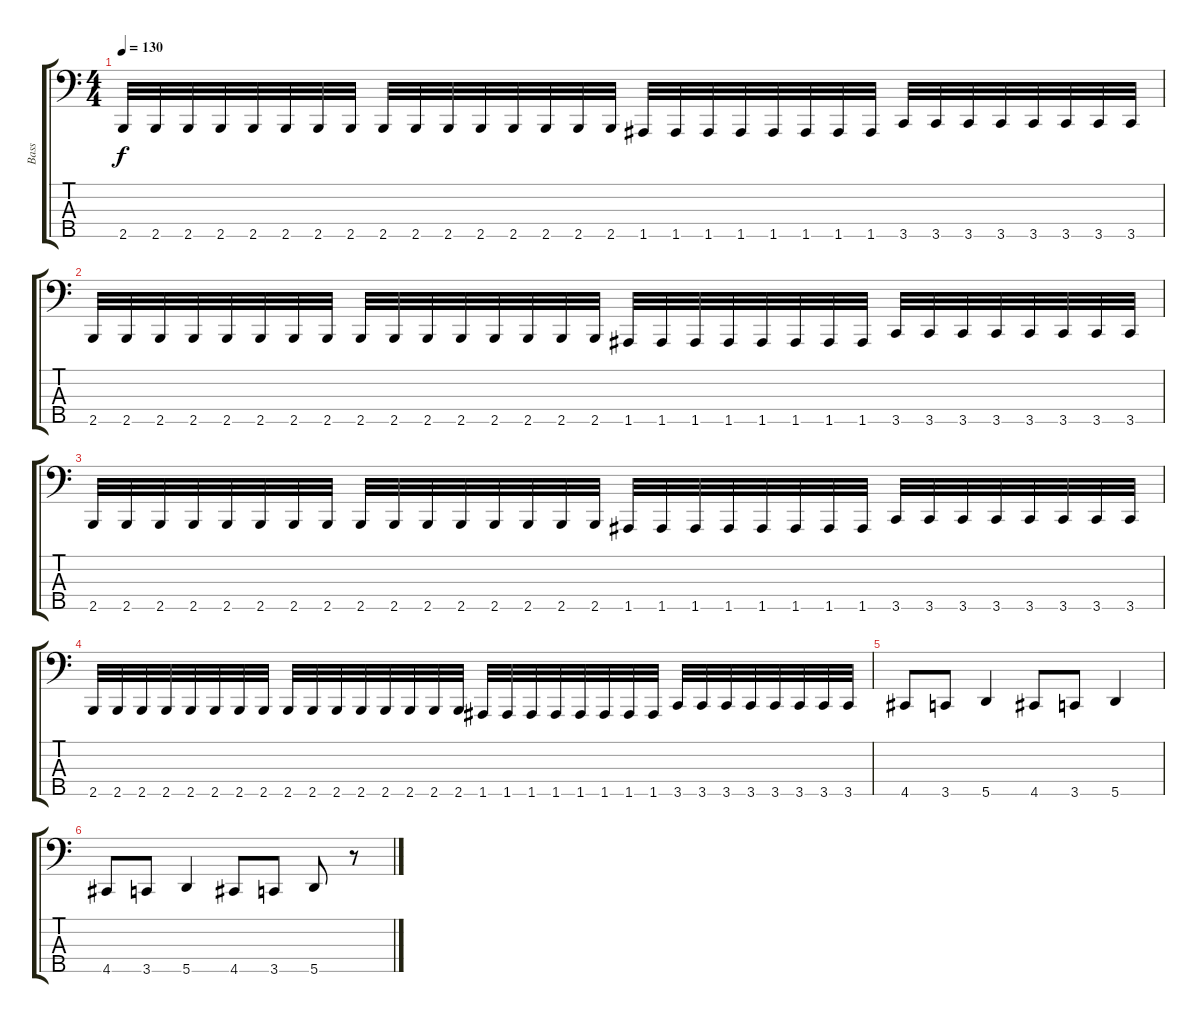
\track ("Bass" "Bass") {instrument overdrivenguitar}
\staff {score tabs}
\tuning (F2 C2 G1 D1 A0) {hide}
\ts (4 4)
\tempo 130
\clef f4
\ks c
2.5.32{dy f} 2.5.32 2.5.32 2.5.32 2.5.32 2.5.32 2.5.32 2.5.32 2.5.32 2.5.32 2.5.32 2.5.32 2.5.32 2.5.32 2.5.32 2.5.32 1.5.32 1.5.32 1.5.32 1.5.32 1.5.32 1.5.32 1.5.32 1.5.32 3.5.32 3.5.32 3.5.32 3.5.32 3.5.32 3.5.32 3.5.32 3.5.32 |
2.5.32 2.5.32 2.5.32 2.5.32 2.5.32 2.5.32 2.5.32 2.5.32 2.5.32 2.5.32 2.5.32 2.5.32 2.5.32 2.5.32 2.5.32 2.5.32 1.5.32 1.5.32 1.5.32 1.5.32 1.5.32 1.5.32 1.5.32 1.5.32 3.5.32 3.5.32 3.5.32 3.5.32 3.5.32 3.5.32 3.5.32 3.5.32 |
2.5.32 2.5.32 2.5.32 2.5.32 2.5.32 2.5.32 2.5.32 2.5.32 2.5.32 2.5.32 2.5.32 2.5.32 2.5.32 2.5.32 2.5.32 2.5.32 1.5.32 1.5.32 1.5.32 1.5.32 1.5.32 1.5.32 1.5.32 1.5.32 3.5.32 3.5.32 3.5.32 3.5.32 3.5.32 3.5.32 3.5.32 3.5.32 |
2.5.32 2.5.32 2.5.32 2.5.32 2.5.32 2.5.32 2.5.32 2.5.32 2.5.32 2.5.32 2.5.32 2.5.32 2.5.32 2.5.32 2.5.32 2.5.32 1.5.32 1.5.32 1.5.32 1.5.32 1.5.32 1.5.32 1.5.32 1.5.32 3.5.32 3.5.32 3.5.32 3.5.32 3.5.32 3.5.32 3.5.32 3.5.32 |
4.5.8 3.5.8 5.5.4 4.5.8 3.5.8 5.5.4 |
4.5.8 3.5.8 5.5.4 4.5.8 3.5.8 5.5.8 r.8
